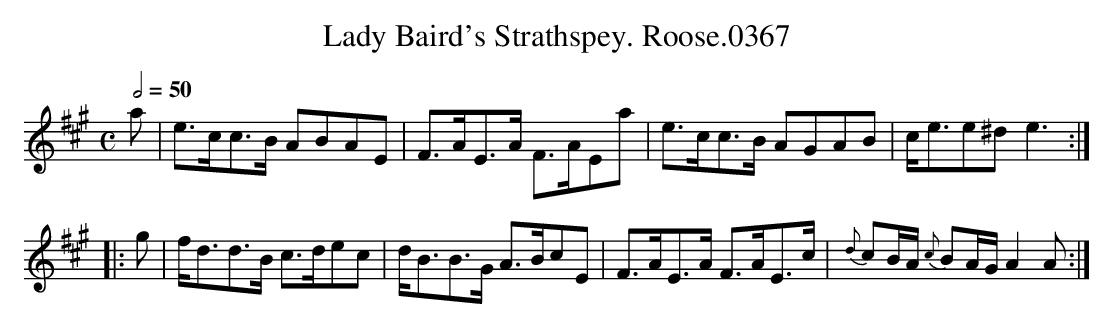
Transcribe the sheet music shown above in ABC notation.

X:1
T:Lady Baird's Strathspey. Roose.0367
Q:1/2=50
M:C
L:1/8
K:A
a|e>cc>B ABAE|F>AE>A F>AEa|e>cc>B AGAB| c<ee^d e3:|
|:g|f<dd>B c>dec|d<BB>G A>BcE|F>AE>A F>AE>c|{d}cB/A/ {c}BA/G/ A2A:|
